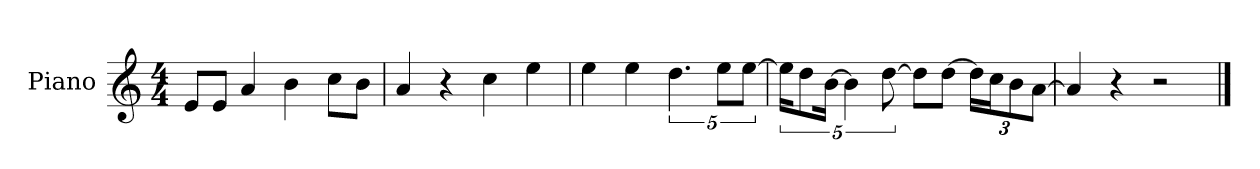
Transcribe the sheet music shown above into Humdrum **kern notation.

**kern
*part1
*staff1
*I"Piano
*I'P-no
*clefG2
*k[]
*M4/4
*MM90
=1
8e/L
8e/J
4a/
4b\
8cc\L
8b\J
=2
4a/
4r
4cc\
4ee\
=3
4ee\
4ee\
5.dd\
10ee\L
[10ee\J
=4
20ee\KL]
10dd\
[20b\Jk
5b\]
[10dd\
8dd\L]
[8dd\J
*Xbrackettup
24dd\LL]
24cc\J
12b\
[12a\J
=5
4a/]
4r
2r
==
*-
